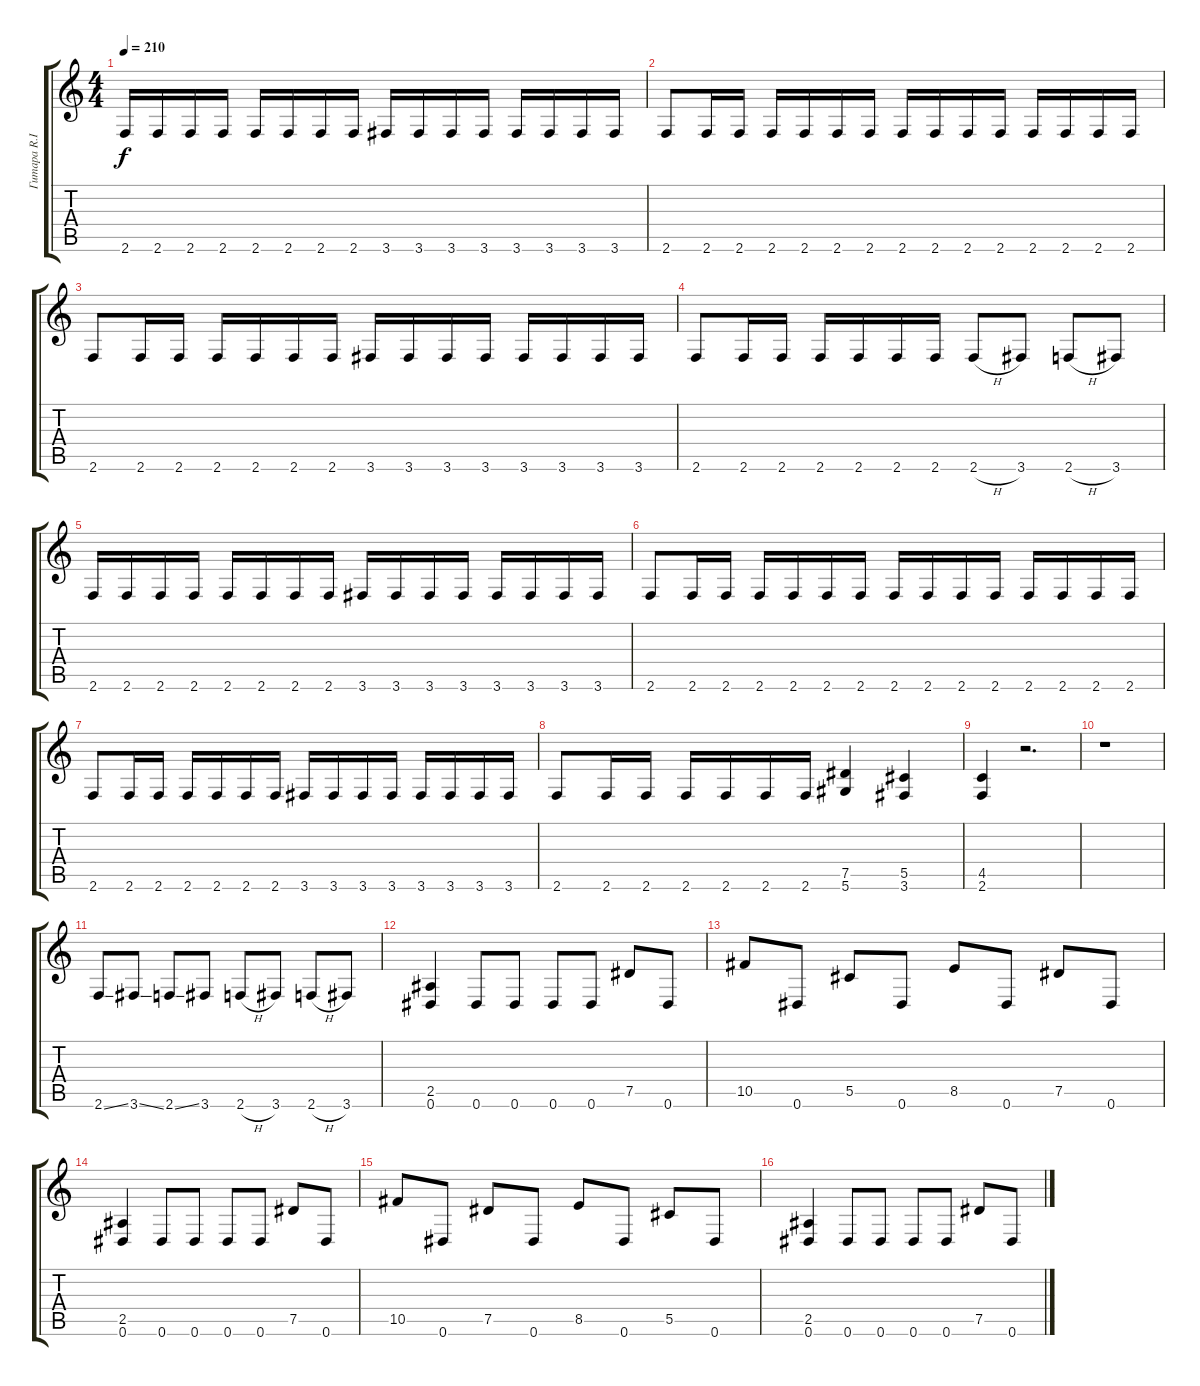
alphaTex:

\track ("Гитара R.I.P. Hanneman" "Гитара R.I") {instrument distortionguitar}
\staff {score tabs}
\tuning (Eb4 Bb3 Gb3 Db3 Ab2 Eb2) {hide}
\ts (4 4)
\tempo 210
\clef g2
\ks c
2.6.16{dy f} 2.6.16 2.6.16 2.6.16 2.6.16 2.6.16 2.6.16 2.6.16 3.6.16 3.6.16 3.6.16 3.6.16 3.6.16 3.6.16 3.6.16 3.6.16 |
2.6.8 2.6.16 2.6.16 2.6.16 2.6.16 2.6.16 2.6.16 2.6.16 2.6.16 2.6.16 2.6.16 2.6.16 2.6.16 2.6.16 2.6.16 |
2.6.8 2.6.16 2.6.16 2.6.16 2.6.16 2.6.16 2.6.16 3.6.16 3.6.16 3.6.16 3.6.16 3.6.16 3.6.16 3.6.16 3.6.16 |
2.6.8 2.6.16 2.6.16 2.6.16 2.6.16 2.6.16 2.6.16 2.6{h}.8 3.6.8 2.6{h}.8 3.6.8 |
2.6.16 2.6.16 2.6.16 2.6.16 2.6.16 2.6.16 2.6.16 2.6.16 3.6.16 3.6.16 3.6.16 3.6.16 3.6.16 3.6.16 3.6.16 3.6.16 |
2.6.8 2.6.16 2.6.16 2.6.16 2.6.16 2.6.16 2.6.16 2.6.16 2.6.16 2.6.16 2.6.16 2.6.16 2.6.16 2.6.16 2.6.16 |
2.6.8 2.6.16 2.6.16 2.6.16 2.6.16 2.6.16 2.6.16 3.6.16 3.6.16 3.6.16 3.6.16 3.6.16 3.6.16 3.6.16 3.6.16 |
2.6.8 2.6.16 2.6.16 2.6.16 2.6.16 2.6.16 2.6.16 (7.5 5.6).4 (5.5 3.6).4 |
(4.5 2.6).4 r.2{d} |
r.1 |
2.6{ss}.8 3.6{ss}.8 2.6{ss}.8 3.6.8 2.6{h}.8 3.6.8 2.6{h}.8 3.6.8 |
(2.5 0.6).4 0.6.8 0.6.8 0.6.8 0.6.8 7.5.8 0.6.8 |
10.5.8 0.6.8 5.5.8 0.6.8 8.5.8 0.6.8 7.5.8 0.6.8 |
(2.5 0.6).4 0.6.8 0.6.8 0.6.8 0.6.8 7.5.8 0.6.8 |
10.5.8 0.6.8 7.5.8 0.6.8 8.5.8 0.6.8 5.5.8 0.6.8 |
(2.5 0.6).4 0.6.8 0.6.8 0.6.8 0.6.8 7.5.8 0.6.8
